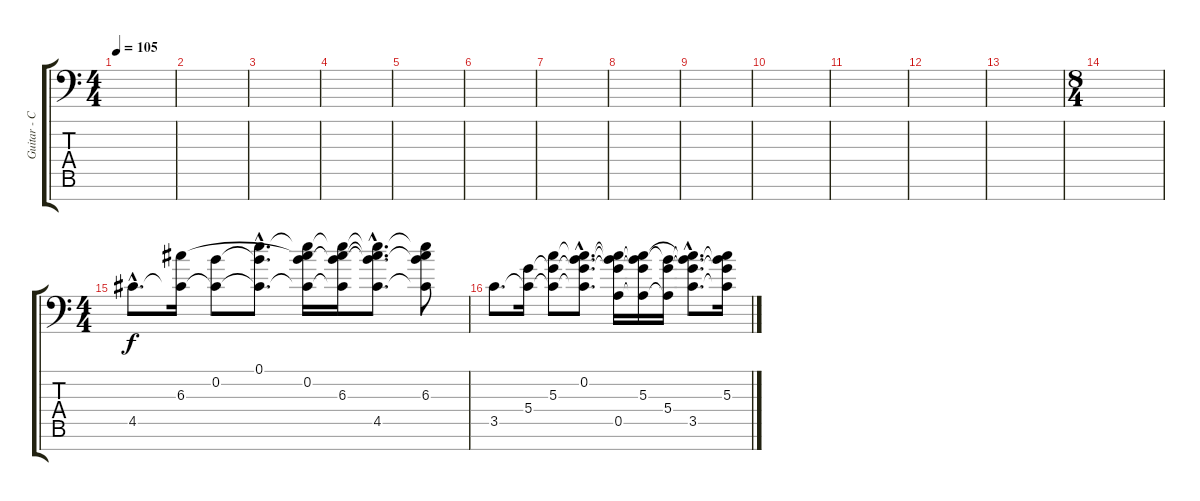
\track ("Guitar - Clean" "Guitar - C") {instrument acousticguitarnylon}
\staff {score tabs}
\tuning (E4 B3 G3 D3 A2 E2 C-1) {hide}
\ts (4 4)
\tempo 105
\clef f4
\ks c
|
|
|
|
|
|
|
|
|
|
|
|
|
\ts (8 4)
|
\ts (4 4)
4.5{hac}.8{d volume 10} (6.3 4.5{t}).16 (0.2 4.5{t}).8 (0.1{hac} 0.2{hac t} 4.5{hac t}).8{d} (0.1{t} 0.2 6.3{t} 4.5{t}).16 (0.1{t} 0.2{t} 6.3 4.5{t}).16 (0.1{hac t} 0.2{hac t} 6.3{hac t} 4.5{hac}).8{d} (0.1{t} 0.2{t} 6.3 4.5{t}).8 |
3.5.8{d} (5.4 3.5{t}).16 (5.3 5.4{t} 3.5{t}).8 (0.2 5.3{hac t} 5.4{hac t} 3.5{hac t}).8{d} (0.2{t} 5.3{t} 5.4{t} 0.5).16 (0.2{t} 5.3 5.4{t} 0.5{t}).16 (0.2{t} 5.4 0.5{t}).16 (0.2{hac t} 5.3{hac t} 5.4{hac t} 3.5{hac}).8{d} (0.2{t} 5.3 5.4{t} 3.5{t}).16
